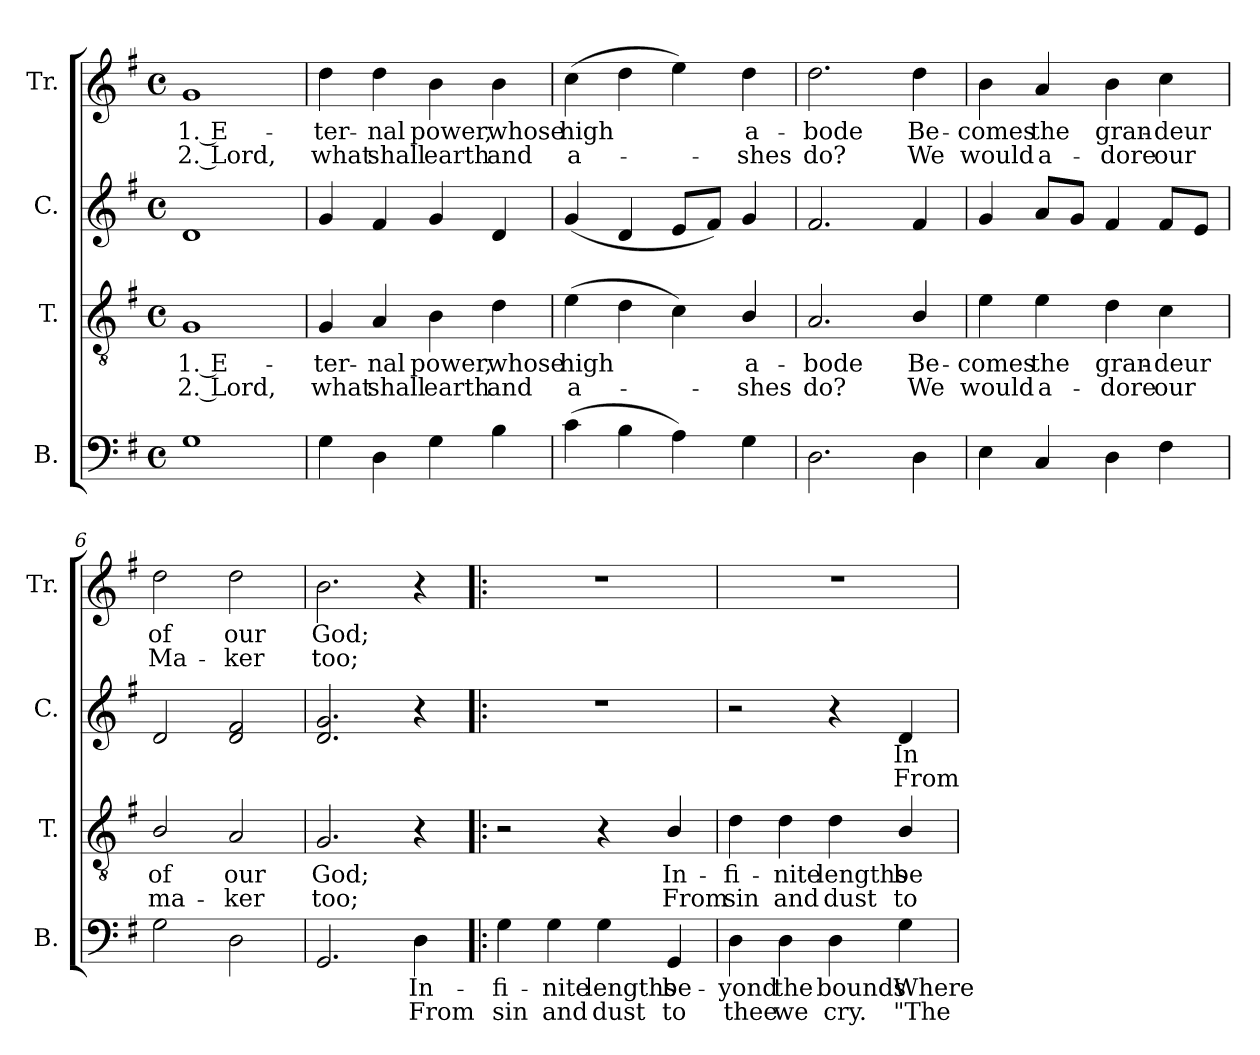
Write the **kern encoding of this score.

**kern	**text	**text	**kern	**text	**text	**kern	**text	**text	**kern	**text	**text
*part4	*part4	*part4	*part3	*part3	*part3	*part2	*part2	*part2	*part1	*part1	*part1
*staff4	*staff4	*staff4	*staff3	*staff3	*staff3	*staff2	*staff2	*staff2	*staff1	*staff1	*staff1
*I"B.	*	*	*I"T.	*	*	*I"C.	*	*	*I"Tr.	*	*
*I'B.	*	*	*I'T.	*	*	*I'C.	*	*	*I'Tr.	*	*
*clefF4	*	*	*clefGv2	*	*	*clefG2	*	*	*clefG2	*	*
*k[f#]	*	*	*k[f#]	*	*	*k[f#]	*	*	*k[f#]	*	*
*M4/4	*	*	*M4/4	*	*	*M4/4	*	*	*M4/4	*	*
*met(c)	*	*	*met(c)	*	*	*met(c)	*	*	*met(c)	*	*
*MM150	*	*	*MM150	*	*	*MM150	*	*	*MM150	*	*
=1	=1	=1	=1	=1	=1	=1	=1	=1	=1	=1	=1
1G	.	.	1G	1. E-	2. Lord,	1d	.	.	1g	1. E-	2. Lord,
=2	=2	=2	=2	=2	=2	=2	=2	=2	=2	=2	=2
4G\	.	.	4G/	-ter-	what	4g/	.	.	4dd\	-ter-	what
4D\	.	.	4A/	-nal	shall	4f#/	.	.	4dd\	-nal	shall
4G\	.	.	4B\	power,	earth	4g/	.	.	4b\	power,	earth
4B\	.	.	4d\	whose	and	4d/	.	.	4b\	whose	and
=3	=3	=3	=3	=3	=3	=3	=3	=3	=3	=3	=3
(4c\	.	.	(4e\	high	a-	(4g/	.	.	(4cc\	high	a-
4B\	.	.	4d\	.	.	4d/	.	.	4dd\	.	.
4A\)	.	.	4c\)	.	.	8e/L	.	.	4ee\)	.	.
.	.	.	.	.	.	8f#/J)	.	.	.	.	.
4G\	.	.	4B/	a-	-shes	4g/	.	.	4dd\	a-	-shes
=4	=4	=4	=4	=4	=4	=4	=4	=4	=4	=4	=4
2.D\	.	.	2.A/	-bode	do?	2.f#/	.	.	2.dd\	-bode	do?
4D\	.	.	4B/	Be-	We	4f#/	.	.	4dd\	Be-	We
=5	=5	=5	=5	=5	=5	=5	=5	=5	=5	=5	=5
4E\	.	.	4e\	-comes	would	4g/	.	.	4b\	-comes	would
4C/	.	.	4e\	the	a-	8a/L	.	.	4a/	the	a-
.	.	.	.	.	.	8g/J	.	.	.	.	.
4D\	.	.	4d\	gran-	-dore	4f#/	.	.	4b\	gran-	-dore
4F#\	.	.	4c\	-deur	our	8f#/L	.	.	4cc\	-deur	our
.	.	.	.	.	.	8e/J	.	.	.	.	.
=6	=6	=6	=6	=6	=6	=6	=6	=6	=6	=6	=6
2G\	.	.	2B/	of	ma-	2d/	.	.	2dd\	of	Ma-
2D\	.	.	2A/	our	-ker	2d/ 2f#/	.	.	2dd\	our	-ker
=7	=7	=7	=7	=7	=7	=7	=7	=7	=7	=7	=7
2.GG/	.	.	2.G/	God;	too;	2.d/ 2.g/	.	.	2.b\	God;	too;
4D\	In-	From	4r	.	.	4r	.	.	4r	.	.
=8!|:	=8!|:	=8!|:	=8!|:	=8!|:	=8!|:	=8!|:	=8!|:	=8!|:	=8!|:	=8!|:	=8!|:
4G\	-fi-	sin	2r	.	.	1r	.	.	1r	.	.
4G\	-nite	and	.	.	.	.	.	.	.	.	.
4G\	lengths	dust	4r	.	.	.	.	.	.	.	.
4GG/	be-	to	4B/	In-	From	.	.	.	.	.	.
!!LO:LB:g=z
=9	=9	=9	=9	=9	=9	=9	=9	=9	=9	=9	=9
4D\	-yond	thee	4d\	-fi-	sin	2r	.	.	1r	.	.
4D\	the	we	4d\	-nite	and	.	.	.	.	.	.
4D\	bounds	cry.	4d\	lengths	dust	4r	.	.	.	.	.
4G\	Where	"The	4B/	be-	to	4d/	In-	From	.	.	.
=	=	=	=	=	=	=	=	=	=	=	=
*-	*-	*-	*-	*-	*-	*-	*-	*-	*-	*-	*-
